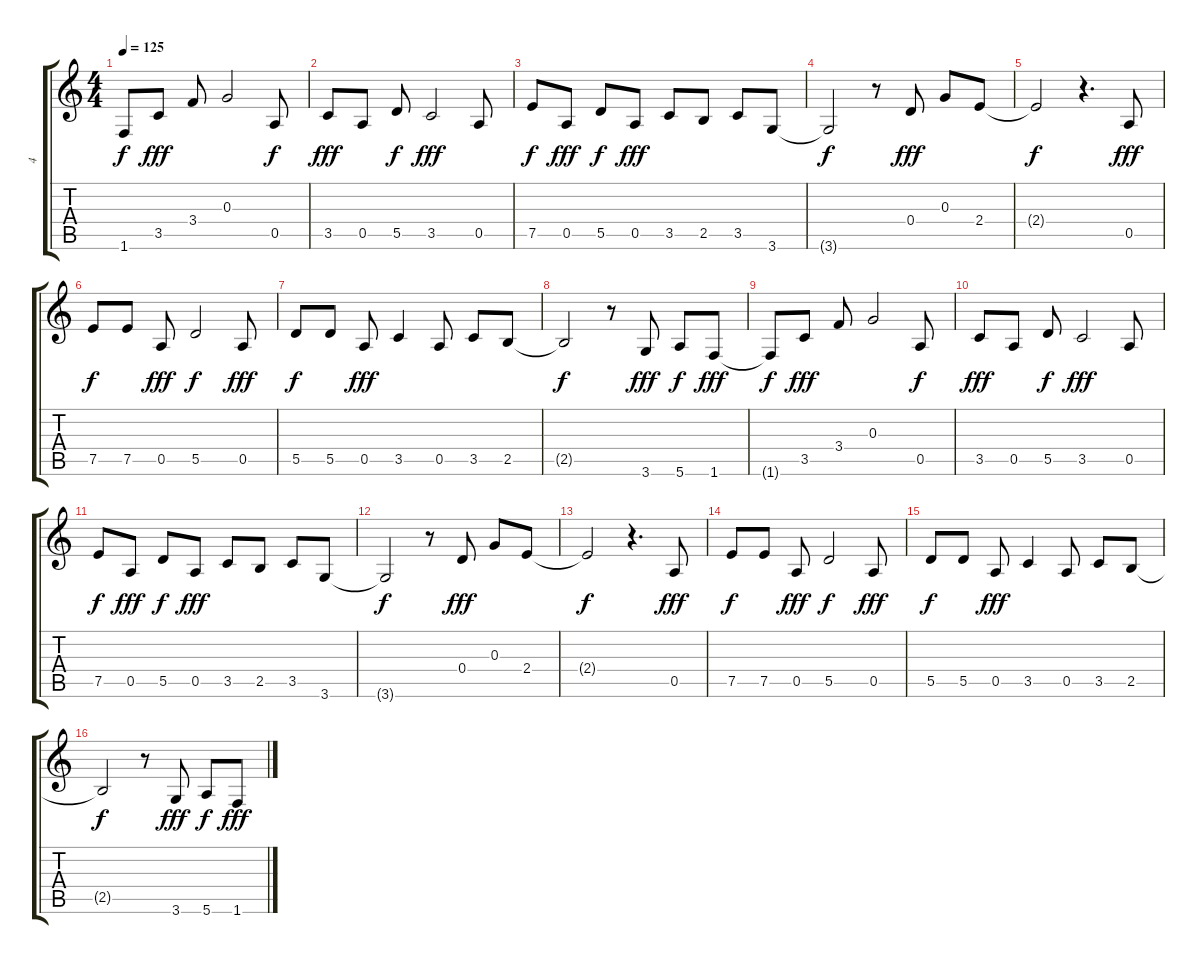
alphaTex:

\track ("4" "4") {instrument electricguitarmuted}
\staff {score tabs}
\tuning (E4 B3 G3 D3 A2 E2) {hide}
\ts (4 4)
\tempo 125
\clef g2
\ks c
1.6{t}.8{dy f} 3.5.8{dy fff} 3.4.8 0.3.2 0.5.8{dy f} |
3.5.8{dy fff} 0.5.8 5.5.8{dy f} 3.5.2{dy fff} 0.5.8 |
7.5.8{dy f} 0.5.8{dy fff} 5.5.8{dy f} 0.5.8{dy fff} 3.5.8 2.5.8 3.5.8 3.6.8 |
3.6{t}.2{dy f} r.8 0.4.8{dy fff} 0.3.8 2.4.8 |
2.4{t}.2{dy f} r.4{d} 0.5.8{dy fff} |
7.5.8{dy f} 7.5.8 0.5.8{dy fff} 5.5.2{dy f} 0.5.8{dy fff} |
5.5.8{dy f} 5.5.8 0.5.8{dy fff} 3.5.4 0.5.8 3.5.8 2.5.8 |
2.5{t}.2{dy f} r.8 3.6.8{dy fff} 5.6.8{dy f} 1.6.8{dy fff} |
1.6{t}.8{dy f} 3.5.8{dy fff} 3.4.8 0.3.2 0.5.8{dy f} |
3.5.8{dy fff} 0.5.8 5.5.8{dy f} 3.5.2{dy fff} 0.5.8 |
7.5.8{dy f} 0.5.8{dy fff} 5.5.8{dy f} 0.5.8{dy fff} 3.5.8 2.5.8 3.5.8 3.6.8 |
3.6{t}.2{dy f} r.8 0.4.8{dy fff} 0.3.8 2.4.8 |
2.4{t}.2{dy f} r.4{d} 0.5.8{dy fff} |
7.5.8{dy f} 7.5.8 0.5.8{dy fff} 5.5.2{dy f} 0.5.8{dy fff} |
5.5.8{dy f} 5.5.8 0.5.8{dy fff} 3.5.4 0.5.8 3.5.8 2.5.8 |
2.5{t}.2{dy f} r.8 3.6.8{dy fff} 5.6.8{dy f} 1.6.8{dy fff}
